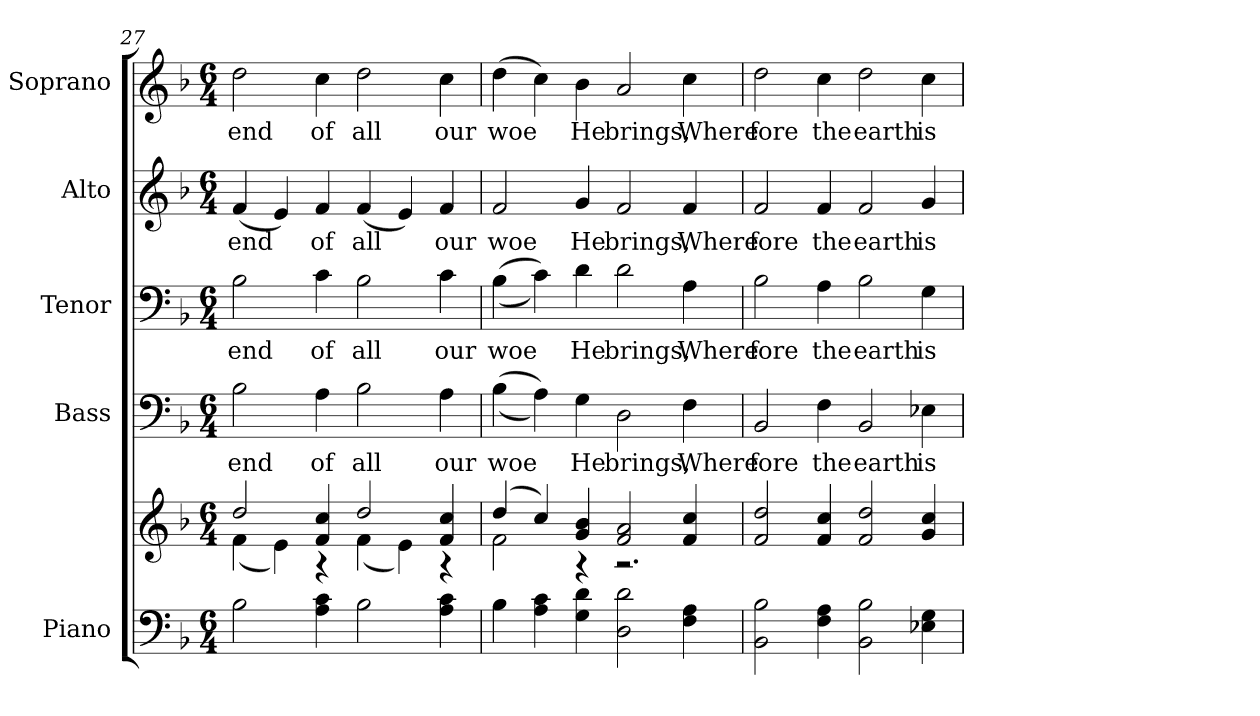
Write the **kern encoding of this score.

**kern	**kern	**kern	**text	**kern	**text	**kern	**text	**kern	**text
*part5	*part5	*part4	*part4	*part3	*part3	*part2	*part2	*part1	*part1
*staff6	*staff5	*staff4	*staff4	*staff3	*staff3	*staff2	*staff2	*staff1	*staff1
*I"Piano	*	*I"Bass	*	*I"Tenor	*	*I"Alto	*	*I"Soprano	*
*I'Pno.	*	*I'B.	*	*I'T.	*	*I'A.	*	*I'S.	*
!!LO:PB:g=z
*clefF4	*clefG2	*clefF4	*	*clefF4	*	*clefG2	*	*clefG2	*
*k[b-]	*k[b-]	*k[b-]	*	*k[b-]	*	*k[b-]	*	*k[b-]	*
*F:	*F:	*F:	*	*F:	*	*F:	*	*F:	*
*M6/4	*M6/4	*M6/4	*	*M6/4	*	*M6/4	*	*M6/4	*
=27	=27	=27	=27	=27	=27	=27	=27	=27	=27
*	*^	*	*	*	*	*	*	*	*
!	!	!	!	!LO:LY:b:color=#000000	!	!	!	!	!	!
!	!	!	!	!	!	!LO:LY:b:color=#000000	!	!	!	!
!	!	!	!	!	!	!	!	!LO:LY:b:color=#000000	!	!
!	!	!	!	!	!	!	!	!	!	!LO:LY:b:color=#000000
2B-i\	2ddi/	(4fi\	2B-i\	end	2B-i\	end	(4fi/	end	2ddi\	end
.	.	4ei\)	.	.	.	.	4ei/)	.	.	.
!	!	!	!	!LO:LY:b:color=#000000	!	!	!	!	!	!
!	!	!	!	!	!	!LO:LY:b:color=#000000	!	!	!	!
!	!	!	!	!	!	!	!	!LO:LY:b:color=#000000	!	!
!	!	!	!	!	!	!	!	!	!	!LO:LY:b:color=#000000
4Ai\ 4ci	4fi/ 4cci	4r	4Ai\	of	4ci\	of	4fi/	of	4cci\	of
!	!	!	!	!LO:LY:b:color=#000000	!	!	!	!	!	!
!	!	!	!	!	!	!LO:LY:b:color=#000000	!	!	!	!
!	!	!	!	!	!	!	!	!LO:LY:b:color=#000000	!	!
!	!	!	!	!	!	!	!	!	!	!LO:LY:b:color=#000000
2B-i\	2ddi/	(4fi\	2B-i\	all	2B-i\	all	(4fi/	all	2ddi\	all
.	.	4ei\)	.	.	.	.	4ei/)	.	.	.
!	!	!	!	!LO:LY:b:color=#000000	!	!	!	!	!	!
!	!	!	!	!	!	!LO:LY:b:color=#000000	!	!	!	!
!	!	!	!	!	!	!	!	!LO:LY:b:color=#000000	!	!
!	!	!	!	!	!	!	!	!	!	!LO:LY:b:color=#000000
4Ai\ 4ci	4fi/ 4cci	4r	4Ai\	our	4ci\	our	4fi/	our	4cci\	our
=28	=28	=28	=28	=28	=28	=28	=28	=28	=28	=28
!	!	!	!	!LO:LY:b:color=#000000	!	!	!	!	!	!
!	!	!	!	!	!	!LO:LY:b:color=#000000	!	!	!	!
!	!	!	!	!	!	!	!	!LO:LY:b:color=#000000	!	!
!	!	!	!	!	!	!	!	!	!	!LO:LY:b:color=#000000
4B-i\	(4ddi/	2fi\	((4B-i\	woe	((4B-i\	woe	2fi/	woe	(4ddi\	woe
4Ai\ 4ci	4cci/)	.	4Ai\))	.	4ci\))	.	.	.	4cci\)	.
!	!	!	!	!LO:LY:b:color=#000000	!	!	!	!	!	!
!	!	!	!	!	!	!LO:LY:b:color=#000000	!	!	!	!
!	!	!	!	!	!	!	!	!LO:LY:b:color=#000000	!	!
!	!	!	!	!	!	!	!	!	!	!LO:LY:b:color=#000000
4Gi\ 4di	4gi/ 4b-i	4r	4Gi\	He	4di\	He	4gi/	He	4b-i\	He
!	!	!	!	!LO:LY:b:color=#000000	!	!	!	!	!	!
!	!	!	!	!	!	!LO:LY:b:color=#000000	!	!	!	!
!	!	!	!	!	!	!	!	!LO:LY:b:color=#000000	!	!
!	!	!	!	!	!	!	!	!	!	!LO:LY:b:color=#000000
2Di\ 2di	2fi/ 2ai	2.r	2Di\	brings,	2di\	brings,	2fi/	brings,	2ai/	brings,
!	!	!	!	!LO:LY:b:color=#000000	!	!	!	!	!	!
!	!	!	!	!	!	!LO:LY:b:color=#000000	!	!	!	!
!	!	!	!	!	!	!	!	!LO:LY:b:color=#000000	!	!
!	!	!	!	!	!	!	!	!	!	!LO:LY:b:color=#000000
4Fi\ 4Ai	4fi/ 4cci	.	4Fi\	Where	4Ai\	Where	4fi/	Where	4cci\	Where
*	*v	*v	*	*	*	*	*	*	*	*
!!LO:PB:g=z
=29	=29	=29	=29	=29	=29	=29	=29	=29	=29
!	!	!	!LO:LY:b:color=#000000	!	!	!	!	!	!
!	!	!	!	!	!LO:LY:b:color=#000000	!	!	!	!
!	!	!	!	!	!	!	!LO:LY:b:color=#000000	!	!
!	!	!	!	!	!	!	!	!	!LO:LY:b:color=#000000
2BB-i\ 2B-i	2fi/ 2ddi	2BB-i/	fore	2B-i\	fore	2fi/	fore	2ddi\	fore
!	!	!	!LO:LY:b:color=#000000	!	!	!	!	!	!
!	!	!	!	!	!LO:LY:b:color=#000000	!	!	!	!
!	!	!	!	!	!	!	!LO:LY:b:color=#000000	!	!
!	!	!	!	!	!	!	!	!	!LO:LY:b:color=#000000
4Fi\ 4Ai	4fi/ 4cci	4Fi\	the	4Ai\	the	4fi/	the	4cci\	the
!	!	!	!LO:LY:b:color=#000000	!	!	!	!	!	!
!	!	!	!	!	!LO:LY:b:color=#000000	!	!	!	!
!	!	!	!	!	!	!	!LO:LY:b:color=#000000	!	!
!	!	!	!	!	!	!	!	!	!LO:LY:b:color=#000000
2BB-i\ 2B-i	2fi/ 2ddi	2BB-i/	earth	2B-i\	earth	2fi/	earth	2ddi\	earth
!	!	!	!LO:LY:b:color=#000000	!	!	!	!	!	!
!	!	!	!	!	!LO:LY:b:color=#000000	!	!	!	!
!	!	!	!	!	!	!	!LO:LY:b:color=#000000	!	!
!	!	!	!	!	!	!	!	!	!LO:LY:b:color=#000000
4E-Xi\ 4Gi	4gi/ 4cci	4E-Xi\	is	4Gi\	is	4gi/	is	4cci\	is
=	=	=	=	=	=	=	=	=	=
*-	*-	*-	*-	*-	*-	*-	*-	*-	*-
